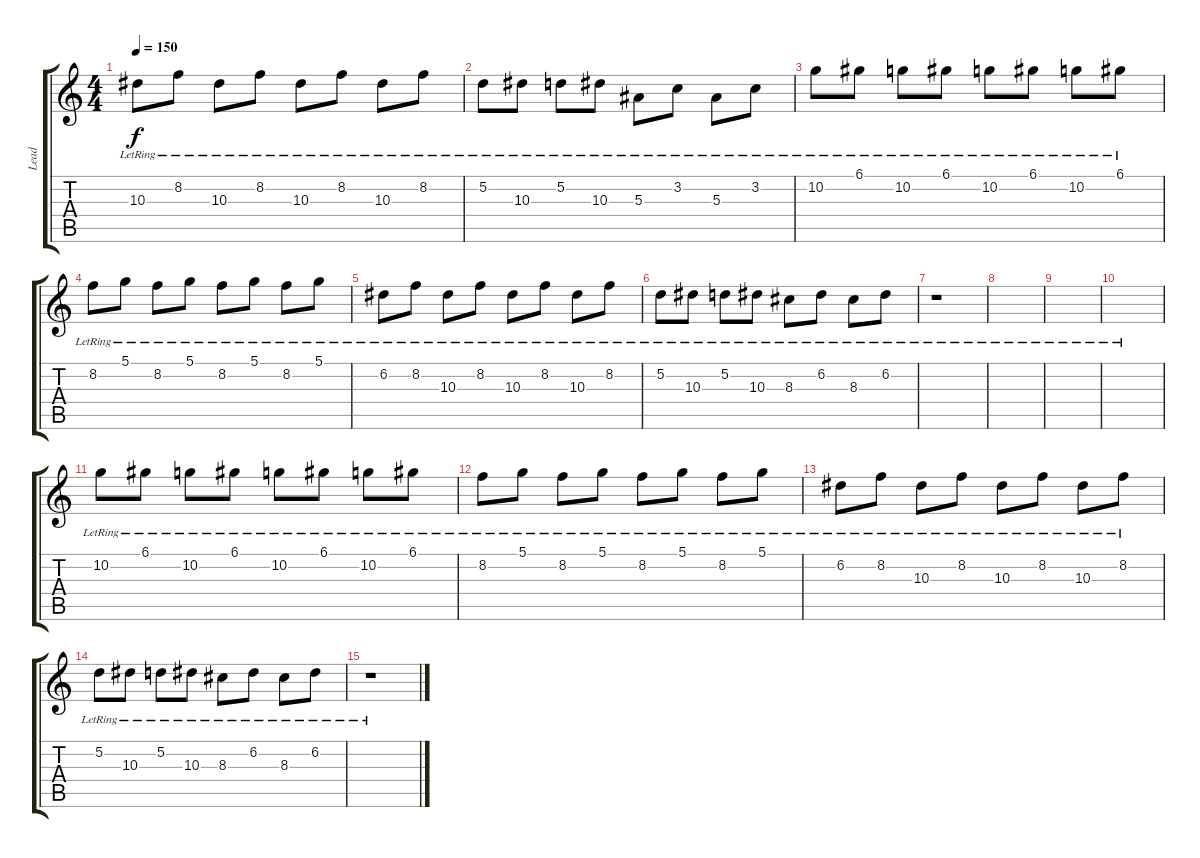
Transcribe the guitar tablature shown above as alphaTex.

\track ("Lead" "Lead") {instrument distortionguitar}
\staff {score tabs}
\tuning (D4 A3 F3 C3 G2 C2) {hide}
\ts (4 4)
\tempo 150
\clef g2
\ks c
10.3{lr}.8{dy f} 8.2{lr}.8 10.3{lr}.8 8.2{lr}.8 10.3{lr}.8 8.2{lr}.8 10.3{lr}.8 8.2{lr}.8 |
5.2{lr}.8 10.3{lr}.8 5.2{lr}.8 10.3{lr}.8 5.3{lr}.8 3.2{lr}.8 5.3{lr}.8 3.2{lr}.8 |
10.2{lr}.8 6.1{lr}.8 10.2{lr}.8 6.1{lr}.8 10.2{lr}.8 6.1{lr}.8 10.2{lr}.8 6.1{lr}.8 |
8.2{lr}.8 5.1{lr}.8 8.2{lr}.8 5.1{lr}.8 8.2{lr}.8 5.1{lr}.8 8.2{lr}.8 5.1{lr}.8 |
6.2{lr}.8 8.2{lr}.8 10.3{lr}.8 8.2{lr}.8 10.3{lr}.8 8.2{lr}.8 10.3{lr}.8 8.2{lr}.8 |
5.2{lr}.8 10.3{lr}.8 5.2{lr}.8 10.3{lr}.8 8.3{lr}.8 6.2{lr}.8 8.3{lr}.8 6.2{lr}.8 |
r.1 |
|
|
|
10.2{lr}.8 6.1{lr}.8 10.2{lr}.8 6.1{lr}.8 10.2{lr}.8 6.1{lr}.8 10.2{lr}.8 6.1{lr}.8 |
8.2{lr}.8 5.1{lr}.8 8.2{lr}.8 5.1{lr}.8 8.2{lr}.8 5.1{lr}.8 8.2{lr}.8 5.1{lr}.8 |
6.2{lr}.8 8.2{lr}.8 10.3{lr}.8 8.2{lr}.8 10.3{lr}.8 8.2{lr}.8 10.3{lr}.8 8.2{lr}.8 |
5.2{lr}.8 10.3{lr}.8 5.2{lr}.8 10.3{lr}.8 8.3{lr}.8 6.2{lr}.8 8.3{lr}.8 6.2{lr}.8 |
r.1
